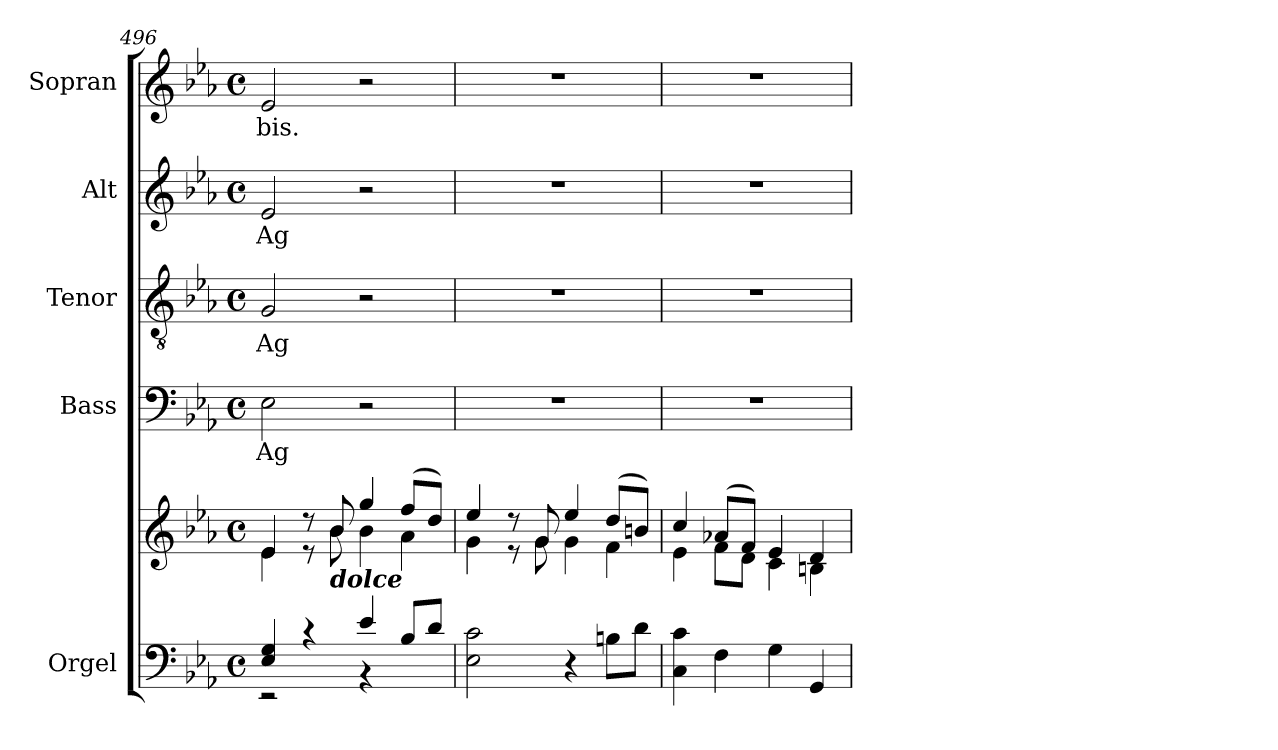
**kern	**kern	**kern	**text	**kern	**text	**kern	**text	**kern	**text
*part5	*part5	*part4	*part4	*part3	*part3	*part2	*part2	*part1	*part1
*staff6	*staff5	*staff4	*staff4	*staff3	*staff3	*staff2	*staff2	*staff1	*staff1
*I"Orgel	*	*I"Bass	*	*I"Tenor	*	*I"Alt	*	*I"Sopran	*
*I'Org.	*	*I'B.	*	*I'T.	*	*I'A.	*	*I'S.	*
*clefF4	*clefG2	*clefF4	*	*clefGv2	*	*clefG2	*	*clefG2	*
*k[b-e-a-]	*k[b-e-a-]	*k[b-e-a-]	*	*k[b-e-a-]	*	*k[b-e-a-]	*	*k[b-e-a-]	*
*E-:	*E-:	*E-:	*	*E-:	*	*E-:	*	*E-:	*
*M4/4	*M4/4	*M4/4	*	*M4/4	*	*M4/4	*	*M4/4	*
*met(c)	*met(c)	*met(c)	*	*met(c)	*	*met(c)	*	*met(c)	*
=496	=496	=496	=496	=496	=496	=496	=496	=496	=496
*^	*^	*	*	*	*	*	*	*	*
!	!	!	!	!	!LO:LY:b	!	!LO:LY:b	!	!LO:LY:b	!	!LO:LY:b
4E-/ 4G/	2rEE	4e-/	4e-\	2E-\	Ag-	2G/	Ag-	2e-/	Ag-	2e-/	-bis.
4r	.	8r	8r	.	.	.	.	.	.	.	.
!	!	!LO:TX:b:Bi:t=dolce	!	!	!	!	!	!	!	!	!
.	.	8b-/	8b-\	.	.	.	.	.	.	.	.
4e-/	4r	4gg/	4b-\	2r	.	2r	.	2r	.	2r	.
8B-/L	4ryy	(>8ff/L	4a-\	.	.	.	.	.	.	.	.
8d/J	.	8dd/J)	.	.	.	.	.	.	.	.	.
*v	*v	*	*	*	*	*	*	*	*	*	*
=497	=497	=497	=497	=497	=497	=497	=497	=497	=497	=497
2E-\ 2c\	4ee-/	4g\	1r	.	1r	.	1r	.	1r	.
.	8r	8r	.	.	.	.	.	.	.	.
.	8g/	8g\	.	.	.	.	.	.	.	.
4r	4ee-/	4g\	.	.	.	.	.	.	.	.
8Bn\L	(>8dd/L	4f\	.	.	.	.	.	.	.	.
8d\J	8bn/J)	.	.	.	.	.	.	.	.	.
=498	=498	=498	=498	=498	=498	=498	=498	=498	=498	=498
4C\ 4c\	4cc/	4e-\	1r	.	1r	.	1r	.	1r	.
4F\	(>8a-X/L	8f\L	.	.	.	.	.	.	.	.
.	8f/J)	8d\J	.	.	.	.	.	.	.	.
4G\	4e-/	4c\	.	.	.	.	.	.	.	.
4GG/	4d/	4Bn\	.	.	.	.	.	.	.	.
*	*v	*v	*	*	*	*	*	*	*	*
=	=	=	=	=	=	=	=	=	=
*-	*-	*-	*-	*-	*-	*-	*-	*-	*-
